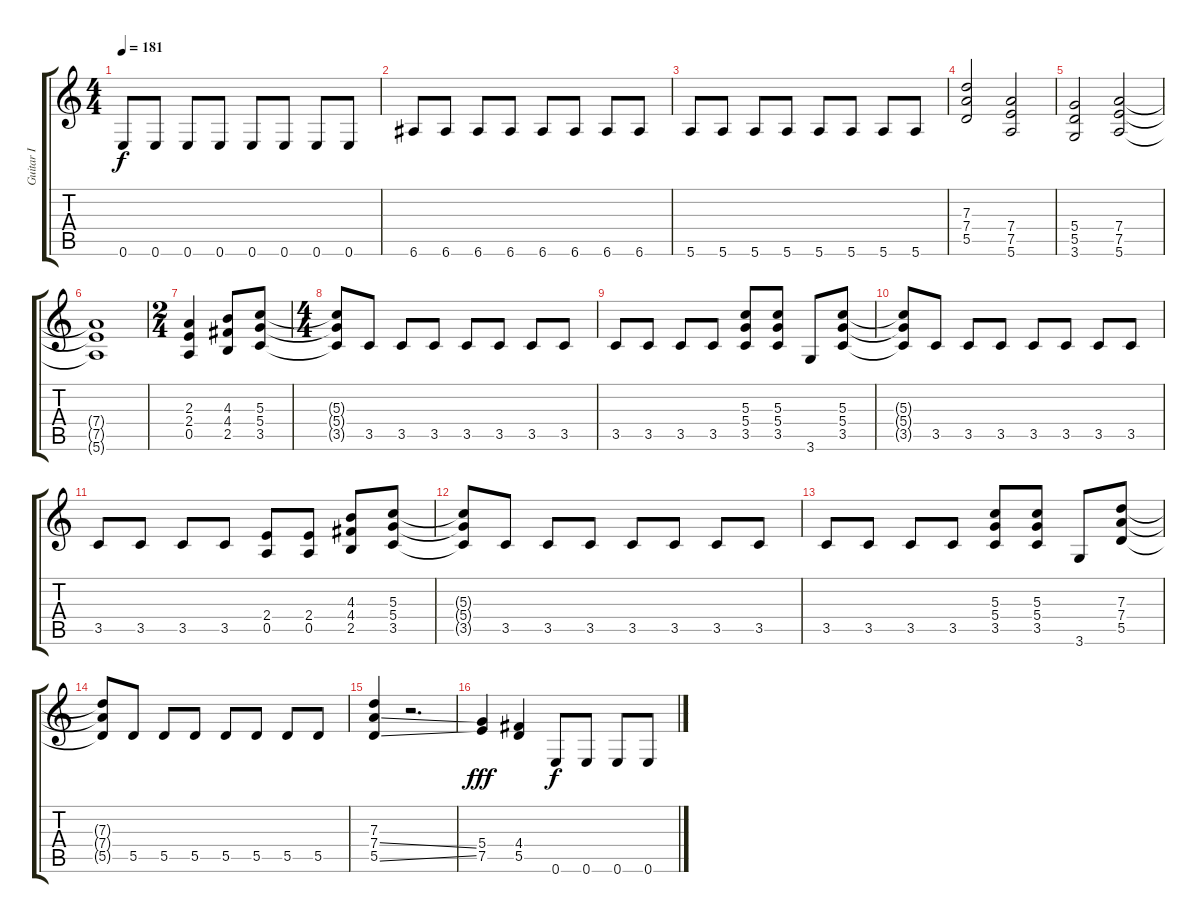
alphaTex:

\track ("Guitar I" "Guitar I") {instrument overdrivenguitar}
\staff {score tabs}
\tuning (E4 B3 G3 D3 A2 E2) {hide}
\ts (4 4)
\tempo 181
\clef g2
\ks c
0.6.8{dy f} 0.6.8 0.6.8 0.6.8 0.6.8 0.6.8 0.6.8 0.6.8 |
6.6.8 6.6.8 6.6.8 6.6.8 6.6.8 6.6.8 6.6.8 6.6.8 |
5.6.8 5.6.8 5.6.8 5.6.8 5.6.8 5.6.8 5.6.8 5.6.8 |
(7.3 7.4 5.5).2 (7.4 7.5 5.6).2 |
(5.4 5.5 3.6).2 (7.4 7.5 5.6).2 |
(7.4{t} 7.5{t} 5.6{t}).1 |
\ts (2 4)
(2.3 2.4 0.5).4 (4.3 4.4 2.5).8 (5.3 5.4 3.5).8 |
\ts (4 4)
(5.3{t} 5.4{t} 3.5{t}).8 3.5.8 3.5.8 3.5.8 3.5.8 3.5.8 3.5.8 3.5.8 |
3.5.8 3.5.8 3.5.8 3.5.8 (5.3 5.4 3.5).8 (5.3 5.4 3.5).8 3.6.8 (5.3 5.4 3.5).8 |
(5.3{t} 5.4{t} 3.5{t}).8 3.5.8 3.5.8 3.5.8 3.5.8 3.5.8 3.5.8 3.5.8 |
3.5.8 3.5.8 3.5.8 3.5.8 (2.4 0.5).8 (2.4 0.5).8 (4.3 4.4 2.5).8 (5.3 5.4 3.5).8 |
(5.3{t} 5.4{t} 3.5{t}).8 3.5.8 3.5.8 3.5.8 3.5.8 3.5.8 3.5.8 3.5.8 |
3.5.8 3.5.8 3.5.8 3.5.8 (5.3 5.4 3.5).8 (5.3 5.4 3.5).8 3.6.8 (7.3 7.4 5.5).8 |
(7.3{t} 7.4{t} 5.5{t}).8 5.5.8 5.5.8 5.5.8 5.5.8 5.5.8 5.5.8 5.5.8 |
(7.3 7.4{ss} 5.5{ss}).4 r.2{d} |
(5.4 7.5).4{dy fff} (4.4 5.5).4 0.6.8{dy f} 0.6.8 0.6.8 0.6.8
